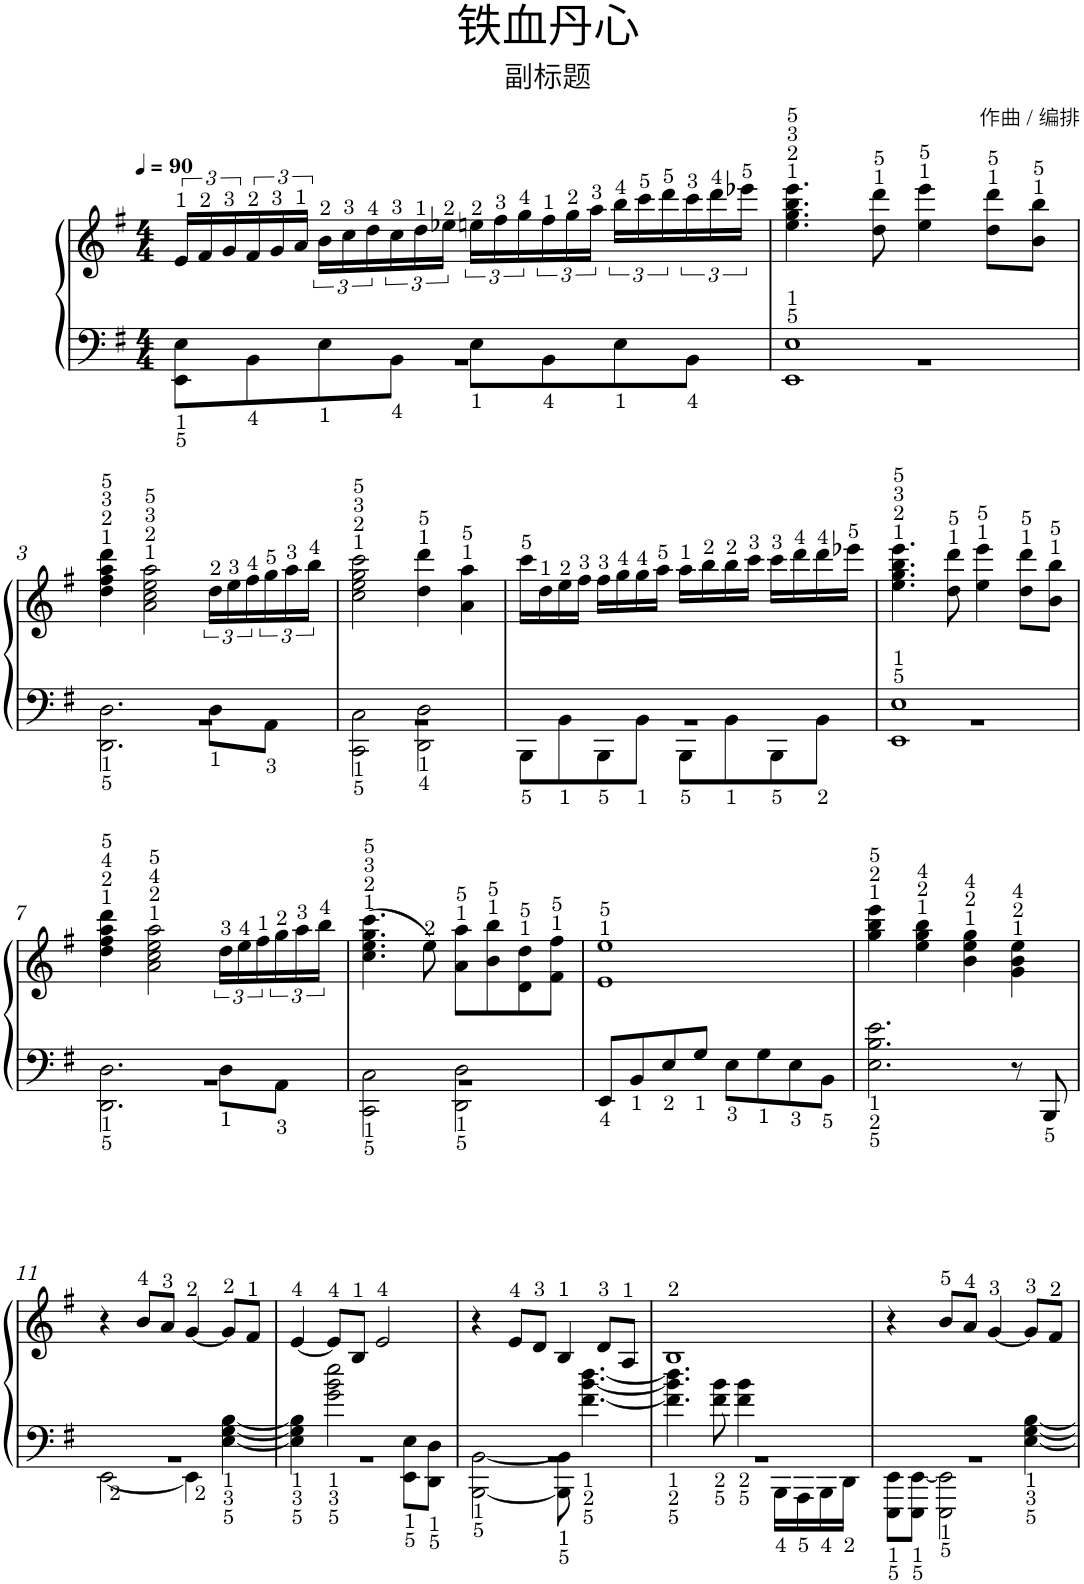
**kern	**kern
*part1	*part1
*staff2	*staff1
*I"钢琴	*
*clefF4	*clefG2
*k[f#]	*k[f#]
*M4/4	*M4/4
*MM90	*MM90
=1	=1
*^	*
*	*^	*
1ryy	1r	8EE\ 8E\L	24e/LL
.	.	.	24f#/
.	.	.	24g/
.	.	8BB\	24f#/
.	.	.	24g/
.	.	.	24a/JJ
.	.	8E\	24b\LL
.	.	.	24cc\
.	.	.	24dd\
.	.	8BB\J	24cc\
.	.	.	24dd\
.	.	.	24ee-X\JJ
.	.	8E\L	24een\LL
.	.	.	24ff#\
.	.	.	24gg\
.	.	8BB\	24ff#\
.	.	.	24gg\
.	.	.	24aa\JJ
.	.	8E\	24bb\LL
.	.	.	24ccc\
.	.	.	24ddd\
.	.	8BB\J	24ccc\
.	.	.	24ddd\
.	.	.	24eee-X\JJ
=2	=2	=2	=2
1ryy	1r	1EE 1E	4.ee\ 4.gg\ 4.bb\ 4.eee\
.	.	.	8dd\ 8ddd\
.	.	.	4ee\ 4eee\
.	.	.	8dd\ 8ddd\L
.	.	.	8b\ 8bb\J
!!LO:LB:g=z
=3	=3	=3	=3
1ryy	1r	2.DD\ 2.D\	4dd\ 4ff#\ 4aa\ 4ddd\
.	.	.	2a\ 2cc\ 2ee\ 2aa\
.	.	8D\L	24dd\LL
.	.	.	24ee\
.	.	.	24ff#\
.	.	8AA\J	24gg\
.	.	.	24aa\
.	.	.	24bb\JJ
=4	=4	=4	=4
1ryy	1r	2CC\ 2C\	2cc\ 2ee\ 2gg\ 2ccc\
.	.	2DD\ 2D\	4dd\ 4ddd\
.	.	.	4a\ 4aa\
=5	=5	=5	=5
1ryy	1r	8BBB\L	16ccc\LL
.	.	.	16dd\
.	.	8BB\	16ee\
.	.	.	16ff#\JJ
.	.	8BBB\	16ff#\LL
.	.	.	16gg\
.	.	8BB\J	16gg\
.	.	.	16aa\JJ
.	.	8BBB\L	16aa\LL
.	.	.	16bb\
.	.	8BB\	16bb\
.	.	.	16ccc\JJ
.	.	8BBB\	16ccc\LL
.	.	.	16ddd\
.	.	8BB\J	16ddd\
.	.	.	16eee-X\JJ
=6	=6	=6	=6
1ryy	1r	1EE 1E	4.ee\ 4.gg\ 4.bb\ 4.eee\
.	.	.	8dd\ 8ddd\
.	.	.	4ee\ 4eee\
.	.	.	8dd\ 8ddd\L
.	.	.	8b\ 8bb\J
!!LO:LB:g=z
=7	=7	=7	=7
1ryy	1r	2.DD\ 2.D\	4dd\ 4ff#\ 4aa\ 4ddd\
.	.	.	2a\ 2cc\ 2ee\ 2aa\
.	.	8D\L	24dd\LL
.	.	.	24ee\
.	.	.	24ff#\
.	.	8AA\J	24gg\
.	.	.	24aa\
.	.	.	24bb\JJ
=8	=8	=8	=8
1ryy	1r	2CC\ 2C\	(>4.cc\ 4.ee\ 4.gg\ 4.ccc\
.	.	.	8ee\)
.	.	2DD\ 2D\	8a\ 8aa\L
.	.	.	8b\ 8bb\
.	.	.	8d\ 8dd\
.	.	.	8f#\ 8ff#\J
*v	*v	*v	*
=9	=9
8EE/L	1e 1ee
8BB/	.
8E/	.
8G/J	.
8E\L	.
8G\	.
8E\	.
8BB\J	.
=10	=10
2.E\ 2.B\ 2.e\	4gg\ 4bb\ 4eee\
.	4ee\ 4gg\ 4bb\
.	4b\ 4ee\ 4gg\
8r	4g\ 4b\ 4ee\
8BBB/	.
!!LO:LB:g=z
=11	=11
*^	*
*	*^	*
1ryy	1r	[2EE\	4r
.	.	.	8b/L
.	.	.	8a/J
.	.	4EE\]	[4g/
.	.	[4E\ [4G\ [4B\	8g/L]
.	.	.	8f#/J
=12	=12	=12	=12
1ryy	1r	4E\] 4G\] 4B\]	[4e/
.	.	2g\ 2b\ 2ee\	8e/L]
.	.	.	8B/J
.	.	.	2e/
.	.	8EE\ 8E\L	.
.	.	8DD\ 8D\J	.
=13	=13	=13	=13
1ryy	1r	[2BBB\ [2BB\	4r
.	.	.	8e/L
.	.	.	8d/J
.	.	8BBB\] 8BB\]	4B/
.	.	[4.f#\ [4.b\ [4.dd\	.
.	.	.	8d/L
.	.	.	8A/J
=14	=14	=14	=14
1ryy	1r	4.f#\] 4.b\] 4.dd\]	1B
.	.	8f#\ 8b\	.
.	.	4f#\ 4b\	.
.	.	16BBB\LL	.
.	.	16AAA\	.
.	.	16BBB\	.
.	.	16DD\JJ	.
=15	=15	=15	=15
1ryy	1r	8EEE\ 8EE\L	4r
.	.	8EEE\ [8EE\J	.
.	.	2EEE\ 2EE\]	8b/L
.	.	.	8a/J
.	.	.	[4g/
.	.	[4E\ [4G\ [4B\	8g/L]
.	.	.	8f#/J
*v	*v	*v	*
=	=
*-	*-
